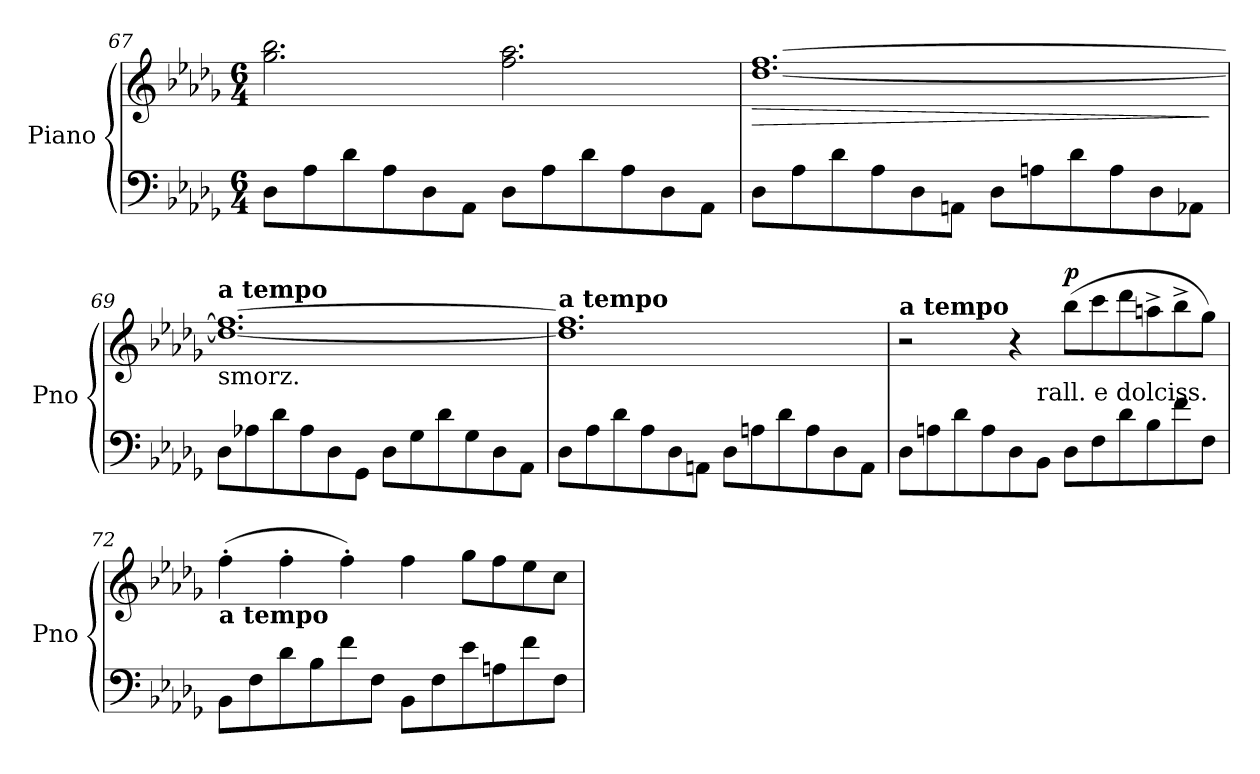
**kern	**kern	**dynam
*part1	*part1	*part1
*staff2	*staff1	*staff1/2
*I"Piano	*	*
*I'Pno	*	*
*clefF4	*clefG2	*
*k[b-e-a-d-g-]	*k[b-e-a-d-g-]	*
*D-:	*D-:	*
*M6/4	*M6/4	*
=67	=67	=67
8D-\L	2.gg-\ 2.bb-\	.
8A-\	.	.
8d-\	.	.
8A-\	.	.
8D-\	.	.
8AA-\J	.	.
8D-\L	2.ff\ 2.aa-\	.
8A-\	.	.
8d-\	.	.
8A-\	.	.
8D-\	.	.
8AA-\J	.	.
!!LO:PB:g=z
=68	=68	=68
!	!	!LO:HP:b
!	!	!LO:DY:n=1:b=2
!	!	!LO:DY:n=2:a
!	!	!LO:DY:n=3:b
8D-\L	[1.dd- [1.ff	> p f fz
8A-\	.	.
8d-\	.	.
8A-\	.	.
8D-\	.	.
8AAn\J	.	.
8D-\L	.	.
8An\	.	.
8d-\	.	.
8A\	.	.
8D-\	.	.
8AA-X\J	.	.
.	.	]
!!LO:LB:g=z
=69	=69	=69
!	!LO:TX:b:t=smorz.	!
!	!LO:TX:a:B:t=a tempo	!
8D-\L	1.dd-_ 1.ff_	.
8A-X\	.	.
8d-\	.	.
8A-\	.	.
8D-\	.	.
8GG-\J	.	.
8D-\L	.	.
8G-\	.	.
8d-\	.	.
8G-\	.	.
8D-\	.	.
8AA-\J	.	.
=70	=70	=70
!	!LO:TX:a:B:t=a tempo	!
8D-\L	1.dd-] 1.ff]	.
8A-\	.	.
8d-\	.	.
8A-\	.	.
8D-\	.	.
8AAn\J	.	.
8D-\L	.	.
8An\	.	.
8d-\	.	.
8A\	.	.
8D-\	.	.
8AA\J	.	.
=71	=71	=71
!	!LO:TX:a:B:t=a tempo	!
8D-\L	2r	.
8An\	.	.
8d-\	.	.
8A\	.	.
8D-\	4r	.
!LO:TX:a:t=rall. e dolciss.	!	!
8BB-\J	.	.
!	!	!LO:DY:a
8D-\L	(>8bb-\L	p
8F\	8ccc\	.
8d-\	8ddd-\	.
8B-\	8aan^\	.
8f\	8bb-^\	.
8F\J	8gg-\J)	.
!!LO:LB:g=z
=72	=72	=72
!	!LO:TX:b:B:t=a tempo	!
8BB-\L	(>4ff'\	.
8F\	.	.
8d-\	4ff'\	.
8B-\	.	.
8f\	4ff'\)	.
8F\J	.	.
8BB-\L	4ff\	.
8F\	.	.
8e-\	8gg-\L	.
8An\	8ff\	.
8f\	8ee-\	.
8F\J	8cc\J	.
=	=	=
*-	*-	*-
